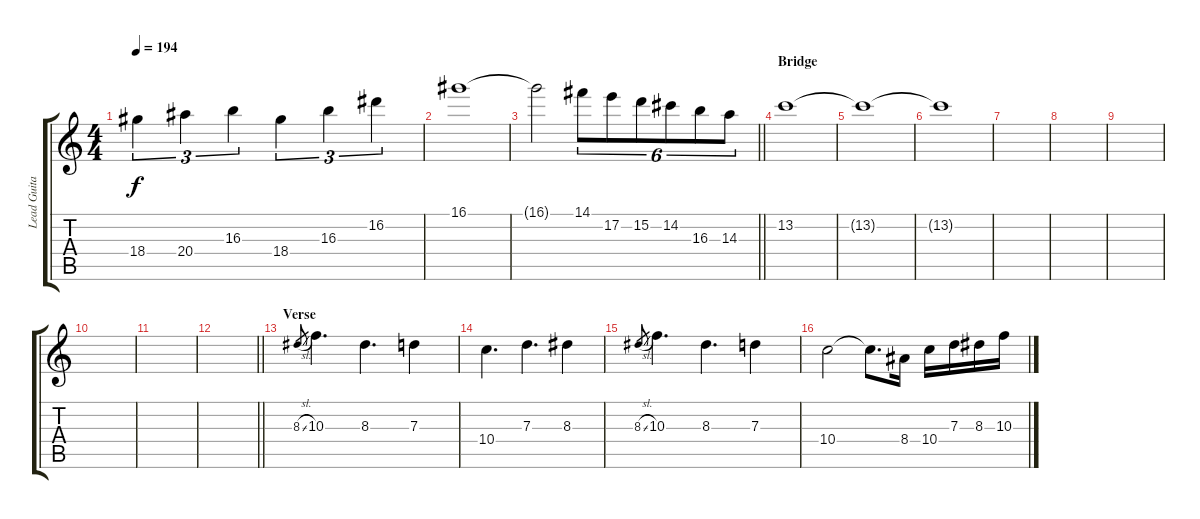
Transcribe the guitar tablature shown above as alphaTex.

\track ("Lead Guitar" "Lead Guita") {instrument distortionguitar}
\staff {score tabs}
\tuning (E4 B3 G3 D3 A2 E2) {hide}
\ts (4 4)
\tempo 194
\clef g2
\ks c
18.4.4{tu (3 2) dy f} 20.4.4{tu (3 2)} 16.3.4{tu (3 2)} 18.4.4{tu (3 2)} 16.3.4{tu (3 2)} 16.2.4{tu (3 2)} |
16.1.1 |
\barLineRight lightlight
16.1{t}.2 14.1.8{tu (6 4)} 17.2.8{tu (6 4)} 15.2.8{tu (6 4)} 14.2.8{tu (6 4)} 16.3.8{tu (6 4)} 14.3.8{tu (6 4)} |
\section ("" "Bridge")
13.2.1 |
13.2{t}.1 |
13.2{t}.1 |
|
|
|
|
|
\barLineRight lightlight
|
\section ("" "Verse")
8.3{sl}.8{gr} 10.3.4{d} 8.3.4{d} 7.3.4 |
10.4.4{d} 7.3.4{d} 8.3.4 |
8.3{sl}.8{gr} 10.3.4{d} 8.3.4{d} 7.3.4 |
10.4.2 10.4{t}.8{d} 8.4.16 10.4.16 7.3.16 8.3.16 10.3.16
